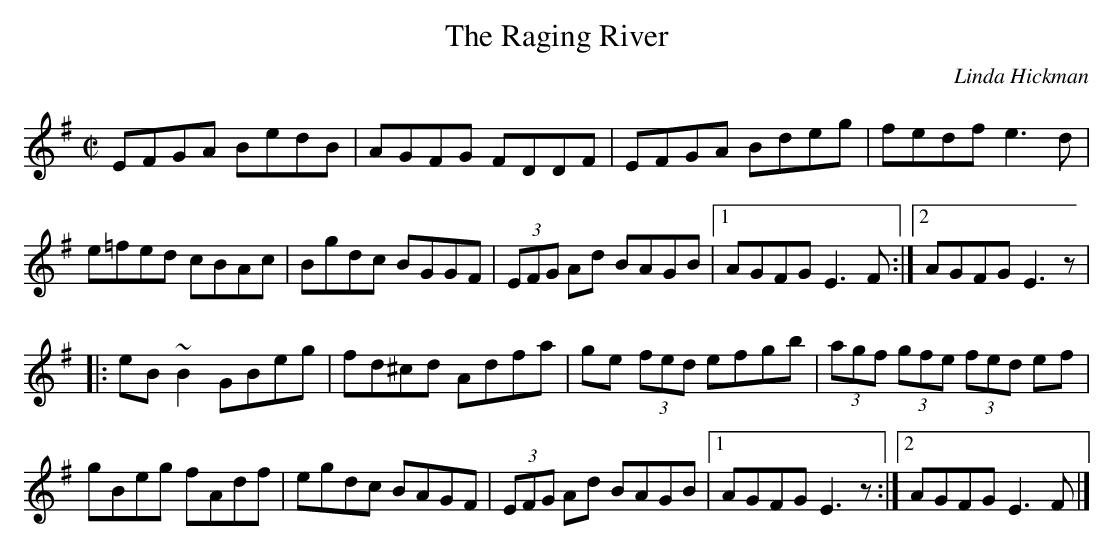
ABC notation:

X:1
T:Raging River, The
M:C|
L:1/8
C:Linda Hickman
K:EMin
EFGA BedB|AGFG FDDF|EFGA Bdeg|fedf e3d|!
e=fed cBAc|Bgdc BGGF|(3EFG Ad BAGB|1AGFG E3F:|2AGFG E3z|!
|:eB~B2 GBeg|fd^cd Adfa|ge (3fed efgb|(3agf (3gfe (3fed ef|!
gBeg fAdf|egdc BAGF|(3EFG Ad BAGB|1AGFG E3z:|2AGFG E3F|]!
